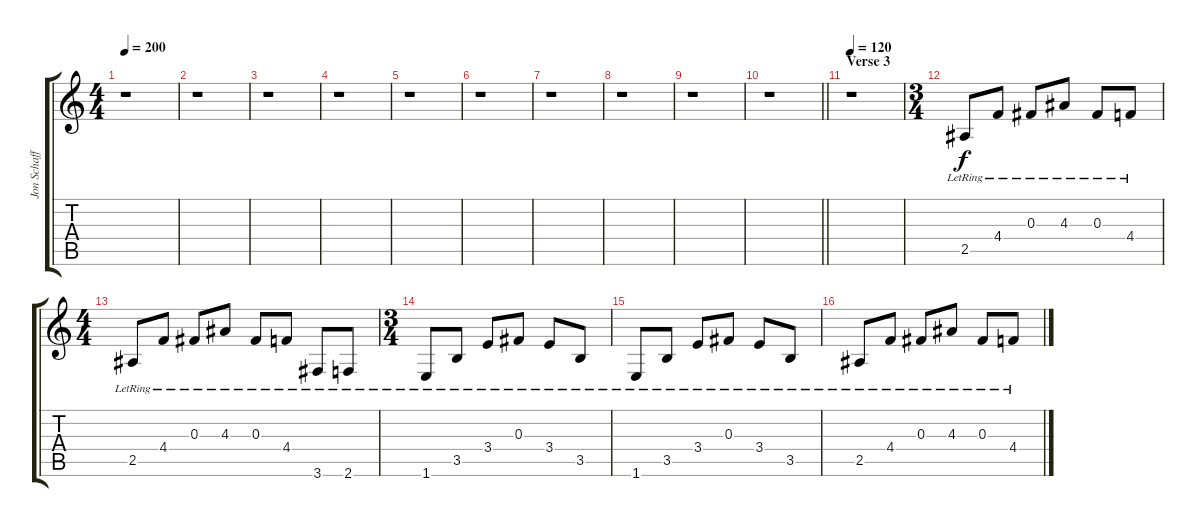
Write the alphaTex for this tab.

\track ("Jon Schaffer" "Jon Schaff") {instrument acousticguitarsteel}
\staff {score tabs}
\tuning (Eb4 Bb3 Gb3 Db3 Ab2 Eb2) {hide}
\ts (4 4)
\tempo 200
\clef g2
\ks c
r.1{dy f} |
r.1 |
r.1 |
r.1 |
r.1 |
r.1 |
r.1 |
r.1 |
r.1 |
\barLineRight lightlight
r.1 |
\section ("" "Verse 3")
\tempo 120
r.1 |
\ts (3 4)
2.5{lr}.8 4.4{lr}.8 0.3{lr}.8 4.3{lr}.8 0.3{lr}.8 4.4{lr}.8 |
\ts (4 4)
2.5{lr}.8 4.4{lr}.8 0.3{lr}.8 4.3{lr}.8 0.3{lr}.8 4.4{lr}.8 3.6{lr}.8 2.6{lr}.8 |
\ts (3 4)
1.6{lr}.8 3.5{lr}.8 3.4{lr}.8 0.3{lr}.8 3.4{lr}.8 3.5{lr}.8 |
1.6{lr}.8 3.5{lr}.8 3.4{lr}.8 0.3{lr}.8 3.4{lr}.8 3.5{lr}.8 |
2.5{lr}.8 4.4{lr}.8 0.3{lr}.8 4.3{lr}.8 0.3{lr}.8 4.4{lr}.8
